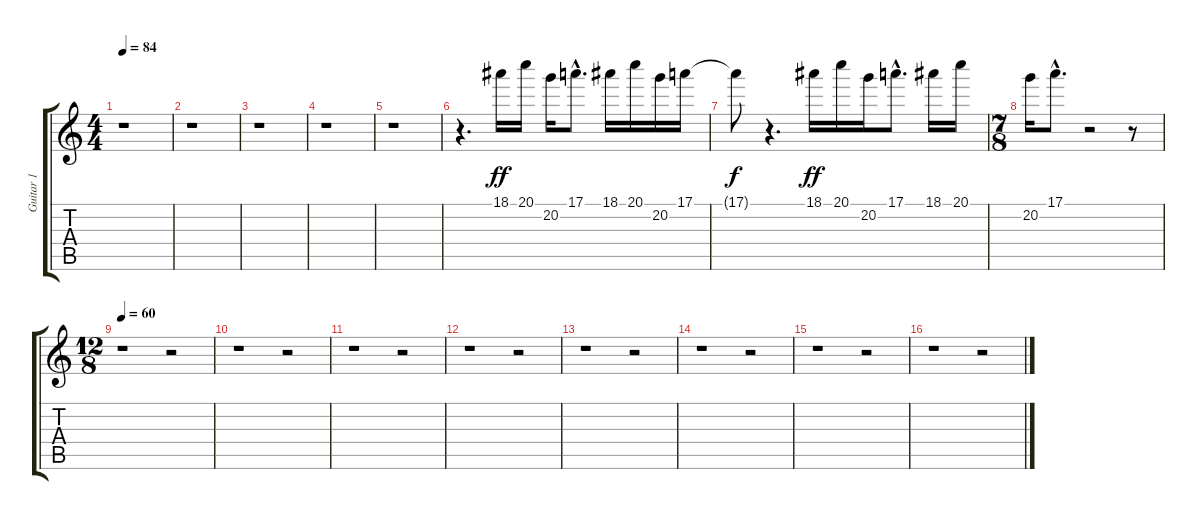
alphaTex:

\track ("Guitar 1" "Guitar 1") {instrument distortionguitar}
\staff {score tabs}
\tuning (E4 B3 G3 D3 A2 E2) {hide}
\ts (4 4)
\tempo 84
\clef g2
\ks c
r.1{dy ff instrument distortionguitar} |
r.1 |
r.1 |
r.1 |
r.1 |
r.4{d} 18.1.16 20.1.16 20.2.16 17.1{hac}.8{d} 18.1.16 20.1.16 20.2.16 17.1.16 |
17.1{t}.8{dy f} r.4{d} 18.1.16{dy ff} 20.1.16 20.2.16 17.1{hac}.8{d} 18.1.16 20.1.16 |
\ts (7 8)
20.2.16 17.1{hac}.8{d} r.2 r.8 |
\ts (12 8)
\tempo 60
r.1 r.2 |
r.1 r.2 |
r.1 r.2 |
r.1 r.2 |
r.1 r.2 |
r.1 r.2 |
r.1 r.2 |
r.1 r.2
